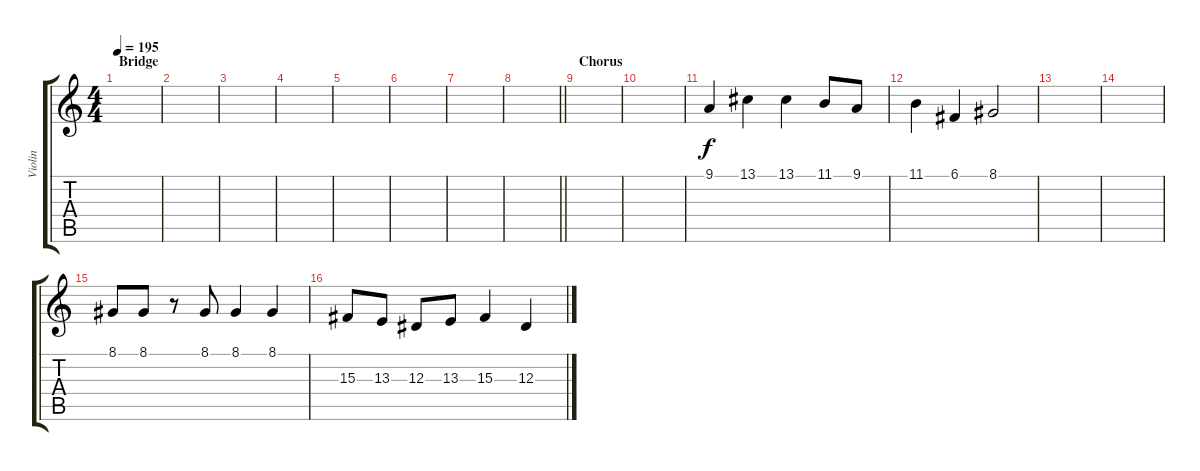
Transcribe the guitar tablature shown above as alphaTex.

\track ("Violin " "Violin ") {instrument violin}
\staff {score tabs}
\tuning (C4 G3 Eb3 Bb2 F2 C2) {hide}
\ts (4 4)
\section ("" "Bridge")
\tempo 195
\clef g2
\ks c
|
|
|
|
|
|
|
\barLineRight lightlight
|
\section ("" "Chorus")
|
|
9.1.4 13.1.4 13.1.4 11.1.8 9.1.8 |
11.1.4 6.1.4 8.1.2 |
|
|
8.1.8 8.1.8 r.8 8.1.8 8.1.4 8.1.4 |
15.3.8 13.3.8 12.3.8 13.3.8 15.3.4 12.3.4
